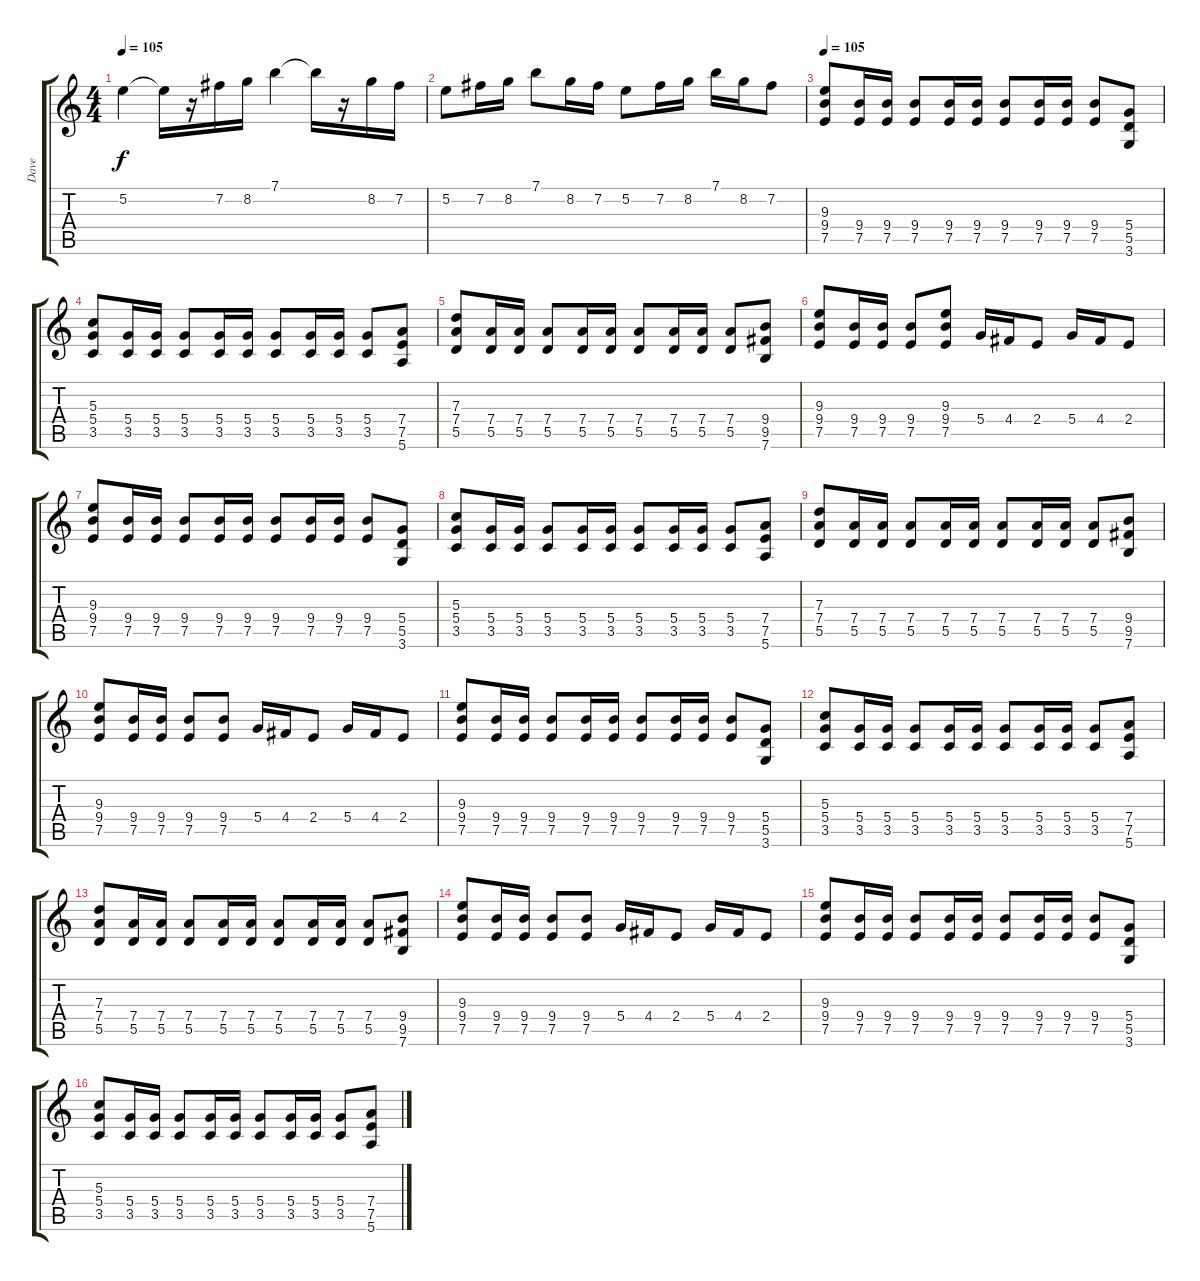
\track ("Dave" "Dave") {instrument distortionguitar}
\staff {score tabs}
\tuning (E4 B3 G3 D3 A2 E2) {hide}
\ts (4 4)
\tempo 105
\clef g2
\ks c
5.2.4{dy f} 5.2{t}.16 r.16 7.2.16 8.2.16 7.1.4 7.1{t}.16 r.16 8.2.16 7.2.16 |
5.2.8 7.2.16 8.2.16 7.1.8 8.2.16 7.2.16 5.2.8 7.2.16 8.2.16 7.1.16 8.2.16 7.2.8 |
\tempo 105
(9.3 9.4 7.5).8 (9.4 7.5).16 (9.4 7.5).16 (9.4 7.5).8 (9.4 7.5).16 (9.4 7.5).16 (9.4 7.5).8 (9.4 7.5).16 (9.4 7.5).16 (9.4 7.5).8 (5.4 5.5 3.6).8 |
(5.3 5.4 3.5).8 (5.4 3.5).16 (5.4 3.5).16 (5.4 3.5).8 (5.4 3.5).16 (5.4 3.5).16 (5.4 3.5).8 (5.4 3.5).16 (5.4 3.5).16 (5.4 3.5).8 (7.4 7.5 5.6).8 |
(7.3 7.4 5.5).8 (7.4 5.5).16 (7.4 5.5).16 (7.4 5.5).8 (7.4 5.5).16 (7.4 5.5).16 (7.4 5.5).8 (7.4 5.5).16 (7.4 5.5).16 (7.4 5.5).8 (9.4 9.5 7.6).8 |
(9.3 9.4 7.5).8 (9.4 7.5).16 (9.4 7.5).16 (9.4 7.5).8 (9.3 9.4 7.5).8 5.4.16 4.4.16 2.4.8 5.4.16 4.4.16 2.4.8 |
(9.3 9.4 7.5).8 (9.4 7.5).16 (9.4 7.5).16 (9.4 7.5).8 (9.4 7.5).16 (9.4 7.5).16 (9.4 7.5).8 (9.4 7.5).16 (9.4 7.5).16 (9.4 7.5).8 (5.4 5.5 3.6).8 |
(5.3 5.4 3.5).8 (5.4 3.5).16 (5.4 3.5).16 (5.4 3.5).8 (5.4 3.5).16 (5.4 3.5).16 (5.4 3.5).8 (5.4 3.5).16 (5.4 3.5).16 (5.4 3.5).8 (7.4 7.5 5.6).8 |
(7.3 7.4 5.5).8 (7.4 5.5).16 (7.4 5.5).16 (7.4 5.5).8 (7.4 5.5).16 (7.4 5.5).16 (7.4 5.5).8 (7.4 5.5).16 (7.4 5.5).16 (7.4 5.5).8 (9.4 9.5 7.6).8 |
(9.3 9.4 7.5).8 (9.4 7.5).16 (9.4 7.5).16 (9.4 7.5).8 (9.4 7.5).8 5.4.16 4.4.16 2.4.8 5.4.16 4.4.16 2.4.8 |
(9.3 9.4 7.5).8 (9.4 7.5).16 (9.4 7.5).16 (9.4 7.5).8 (9.4 7.5).16 (9.4 7.5).16 (9.4 7.5).8 (9.4 7.5).16 (9.4 7.5).16 (9.4 7.5).8 (5.4 5.5 3.6).8 |
(5.3 5.4 3.5).8 (5.4 3.5).16 (5.4 3.5).16 (5.4 3.5).8 (5.4 3.5).16 (5.4 3.5).16 (5.4 3.5).8 (5.4 3.5).16 (5.4 3.5).16 (5.4 3.5).8 (7.4 7.5 5.6).8 |
(7.3 7.4 5.5).8 (7.4 5.5).16 (7.4 5.5).16 (7.4 5.5).8 (7.4 5.5).16 (7.4 5.5).16 (7.4 5.5).8 (7.4 5.5).16 (7.4 5.5).16 (7.4 5.5).8 (9.4 9.5 7.6).8 |
(9.3 9.4 7.5).8 (9.4 7.5).16 (9.4 7.5).16 (9.4 7.5).8 (9.4 7.5).8 5.4.16 4.4.16 2.4.8 5.4.16 4.4.16 2.4.8 |
(9.3 9.4 7.5).8 (9.4 7.5).16 (9.4 7.5).16 (9.4 7.5).8 (9.4 7.5).16 (9.4 7.5).16 (9.4 7.5).8 (9.4 7.5).16 (9.4 7.5).16 (9.4 7.5).8 (5.4 5.5 3.6).8 |
(5.3 5.4 3.5).8 (5.4 3.5).16 (5.4 3.5).16 (5.4 3.5).8 (5.4 3.5).16 (5.4 3.5).16 (5.4 3.5).8 (5.4 3.5).16 (5.4 3.5).16 (5.4 3.5).8 (7.4 7.5 5.6).8
